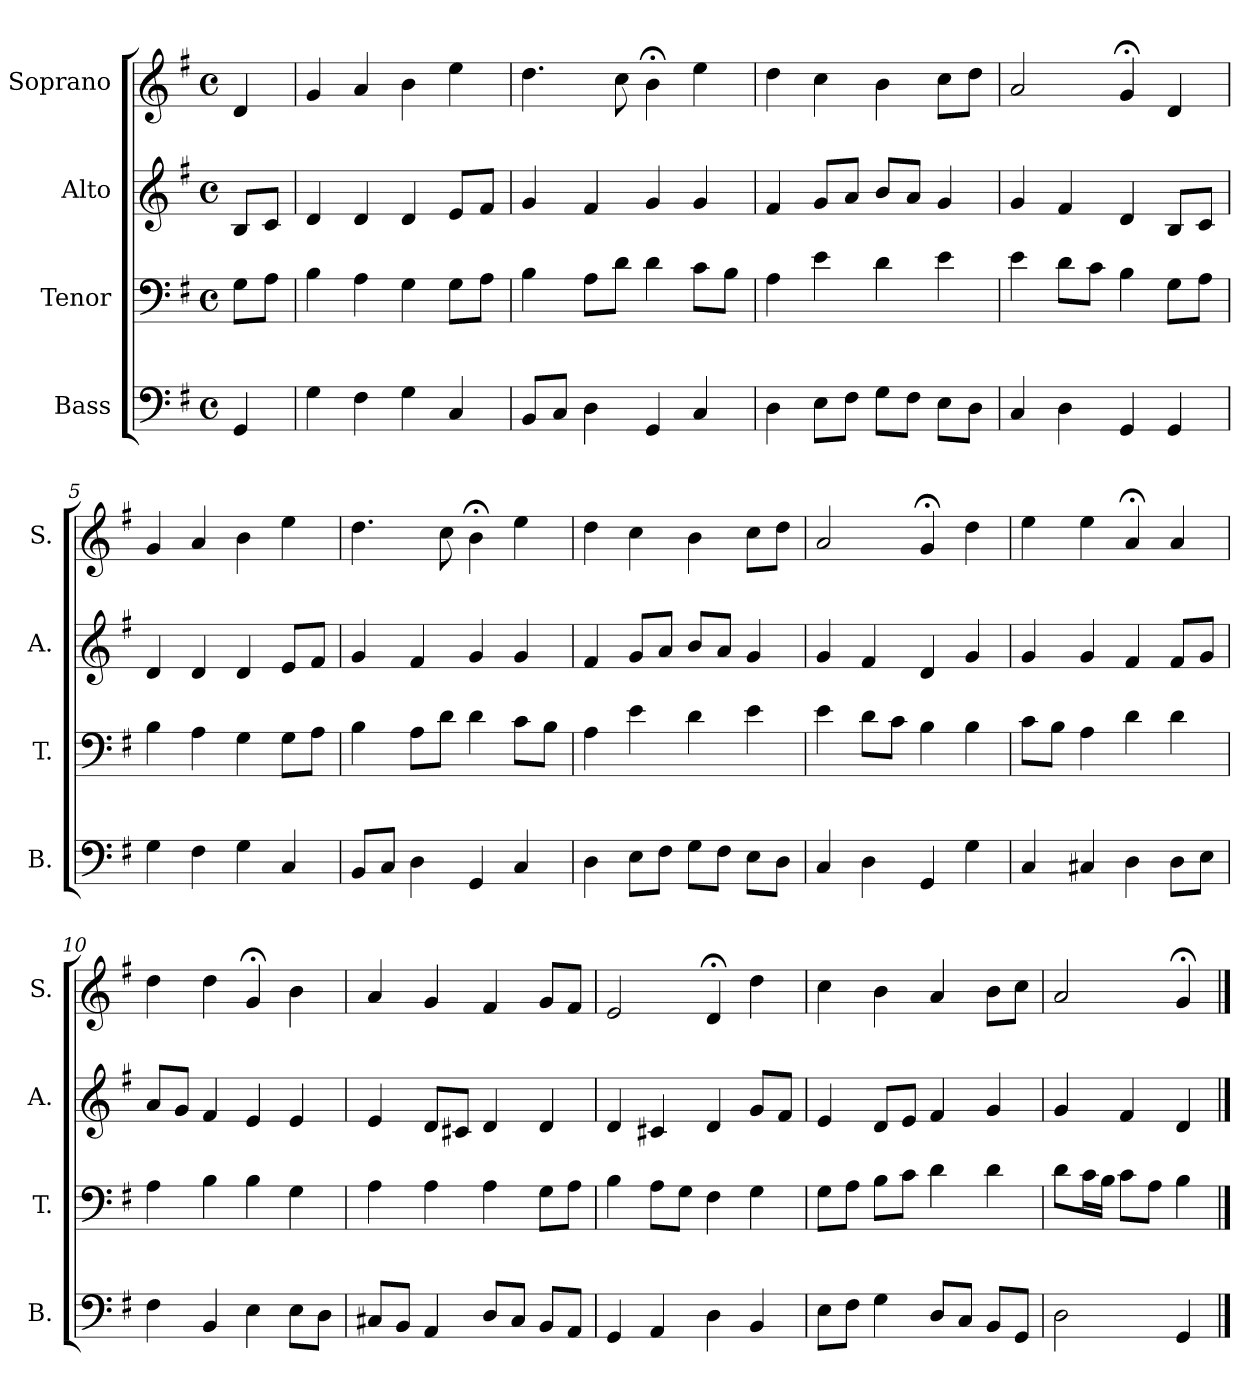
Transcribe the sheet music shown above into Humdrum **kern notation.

**kern	**kern	**kern	**kern
*part4	*part3	*part2	*part1
*staff4	*staff3	*staff2	*staff1
*I"Bass	*I"Tenor	*I"Alto	*I"Soprano
*I'B.	*I'T.	*I'A.	*I'S.
*clefF4	*clefF4	*clefG2	*clefG2
*k[f#]	*k[f#]	*k[f#]	*k[f#]
*G:	*G:	*G:	*G:
*M4/4	*M4/4	*M4/4	*M4/4
*met(c)	*met(c)	*met(c)	*met(c)
=	=	=	=
4GG/	8G\L	8B/L	4d/
.	8A\J	8c/J	.
=1	=1	=1	=1
4G\	4B\	4d/	4g/
4F#\	4A\	4d/	4a/
4G\	4G\	4d/	4b\
4C/	8G\L	8e/L	4ee\
.	8A\J	8f#/J	.
=2	=2	=2	=2
8BB/L	4B\	4g/	4.dd\
8C/J	.	.	.
4D\	8A\L	4f#/	.
.	8d\J	.	8cc\
4GG/	4d\	4g/	4b;<\
4C/	8c\L	4g/	4ee\
.	8B\J	.	.
=3	=3	=3	=3
4D\	4A\	4f#/	4dd\
8E\L	4e\	8g/L	4cc\
8F#\J	.	8a/J	.
8G\L	4d\	8b/L	4b\
8F#\J	.	8a/J	.
8E\L	4e\	4g/	8cc\L
8D\J	.	.	8dd\J
=4	=4	=4	=4
4C/	4e\	4g/	2a/
4D\	8d\L	4f#/	.
.	8c\J	.	.
4GG/	4B\	4d/	4g;</
4GG/	8G\L	8B/L	4d/
.	8A\J	8c/J	.
!!LO:LB:g=z
=5	=5	=5	=5
4G\	4B\	4d/	4g/
4F#\	4A\	4d/	4a/
4G\	4G\	4d/	4b\
4C/	8G\L	8e/L	4ee\
.	8A\J	8f#/J	.
=6	=6	=6	=6
8BB/L	4B\	4g/	4.dd\
8C/J	.	.	.
4D\	8A\L	4f#/	.
.	8d\J	.	8cc\
4GG/	4d\	4g/	4b;<\
4C/	8c\L	4g/	4ee\
.	8B\J	.	.
=7	=7	=7	=7
4D\	4A\	4f#/	4dd\
8E\L	4e\	8g/L	4cc\
8F#\J	.	8a/J	.
8G\L	4d\	8b/L	4b\
8F#\J	.	8a/J	.
8E\L	4e\	4g/	8cc\L
8D\J	.	.	8dd\J
=8	=8	=8	=8
4C/	4e\	4g/	2a/
4D\	8d\L	4f#/	.
.	8c\J	.	.
4GG/	4B\	4d/	4g;</
4G\	4B\	4g/	4dd\
=9	=9	=9	=9
4C/	8c\L	4g/	4ee\
.	8B\J	.	.
4C#X/	4A\	4g/	4ee\
4D\	4d\	4f#/	4a;</
8D\L	4d\	8f#/L	4a/
8E\J	.	8g/J	.
!!LO:LB:g=z
=10	=10	=10	=10
4F#\	4A\	8a/L	4dd\
.	.	8g/J	.
4BB/	4B\	4f#/	4dd\
4E\	4B\	4e/	4g;</
8E\L	4G\	4e/	4b\
8D\J	.	.	.
=11	=11	=11	=11
8C#X/L	4A\	4e/	4a/
8BB/J	.	.	.
4AA/	4A\	8d/L	4g/
.	.	8c#X/J	.
8D/L	4A\	4d/	4f#/
8C#/J	.	.	.
8BB/L	8G\L	4d/	8g/L
8AA/J	8A\J	.	8f#/J
=12	=12	=12	=12
4GG/	4B\	4d/	2e/
4AA/	8A\L	4c#X/	.
.	8G\J	.	.
4D\	4F#\	4d/	4d;</
4BB/	4G\	8g/L	4dd\
.	.	8f#/J	.
=13	=13	=13	=13
8E\L	8G\L	4e/	4cc\
8F#\J	8A\J	.	.
4G\	8B\L	8d/L	4b\
.	8c\J	8e/J	.
8D/L	4d\	4f#/	4a/
8C/J	.	.	.
8BB/L	4d\	4g/	8b\L
8GG/J	.	.	8cc\J
=14	=14	=14	=14
2D\	8d\L	4g/	2a/
.	16c\L	.	.
.	16B\JJ	.	.
.	8c\L	4f#/	.
.	8A\J	.	.
4GG/	4B\	4d/	4g;</
==	==	==	==
*-	*-	*-	*-
